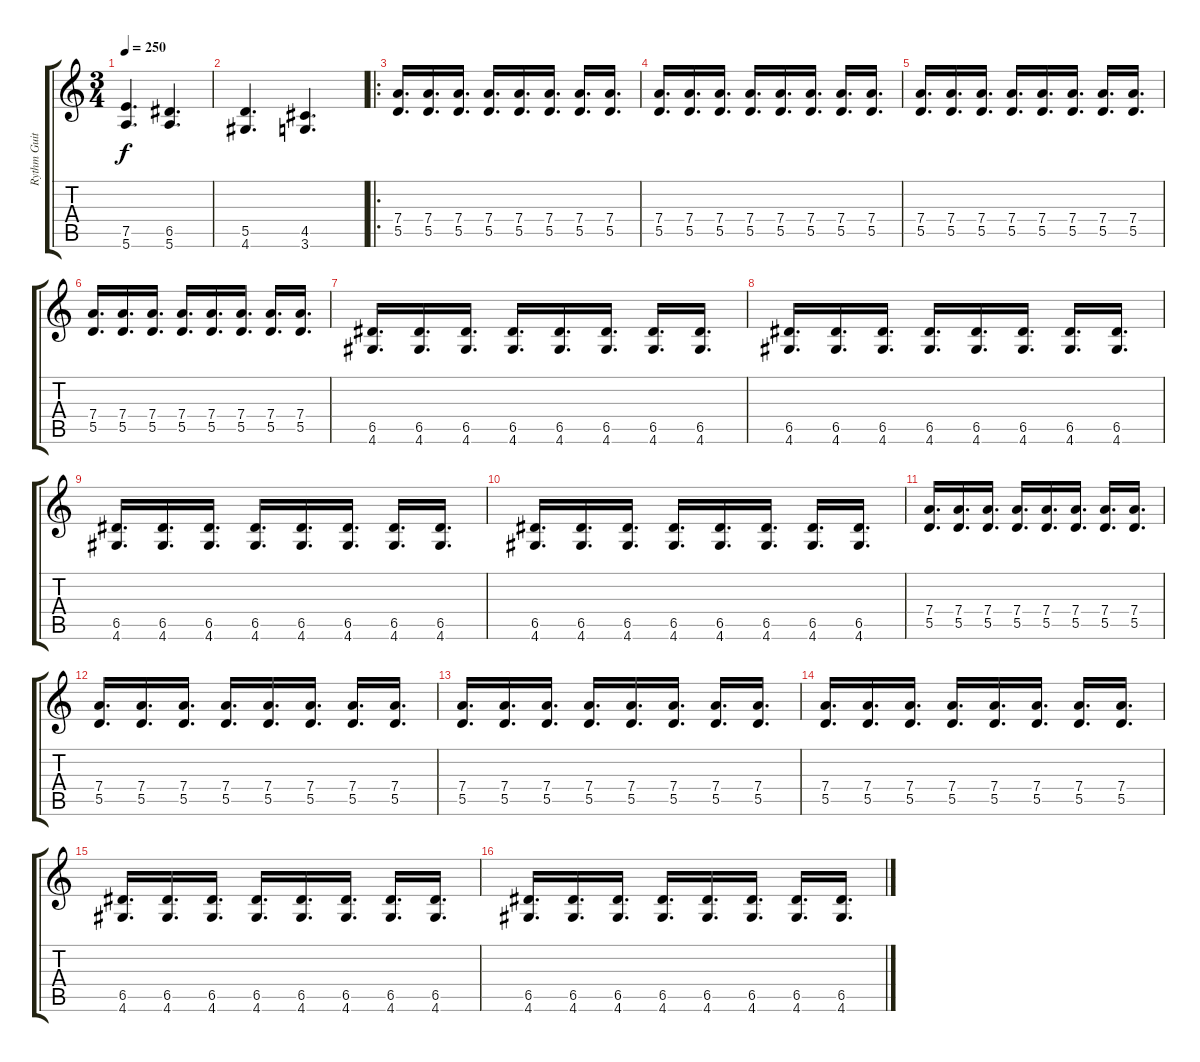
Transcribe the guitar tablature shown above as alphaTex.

\track ("Rythm Guitar" "Rythm Guit") {instrument distortionguitar}
\staff {score tabs}
\tuning (E4 B3 G3 D3 A2 E2) {hide}
\ts (3 4)
\tempo 250
\clef g2
\ks c
(7.5 5.6).4{d dy f} (6.5 5.6).4{d} |
(5.5 4.6).4{d} (4.5 3.6).4{d} |
\ro
(7.4 5.5).16{d} (7.4 5.5).16{d} (7.4 5.5).16{d} (7.4 5.5).16{d} (7.4 5.5).16{d} (7.4 5.5).16{d} (7.4 5.5).16{d} (7.4 5.5).16{d} |
(7.4 5.5).16{d} (7.4 5.5).16{d} (7.4 5.5).16{d} (7.4 5.5).16{d} (7.4 5.5).16{d} (7.4 5.5).16{d} (7.4 5.5).16{d} (7.4 5.5).16{d} |
(7.4 5.5).16{d} (7.4 5.5).16{d} (7.4 5.5).16{d} (7.4 5.5).16{d} (7.4 5.5).16{d} (7.4 5.5).16{d} (7.4 5.5).16{d} (7.4 5.5).16{d} |
(7.4 5.5).16{d} (7.4 5.5).16{d} (7.4 5.5).16{d} (7.4 5.5).16{d} (7.4 5.5).16{d} (7.4 5.5).16{d} (7.4 5.5).16{d} (7.4 5.5).16{d} |
(6.5 4.6).16{d} (6.5 4.6).16{d} (6.5 4.6).16{d} (6.5 4.6).16{d} (6.5 4.6).16{d} (6.5 4.6).16{d} (6.5 4.6).16{d} (6.5 4.6).16{d} |
(6.5 4.6).16{d} (6.5 4.6).16{d} (6.5 4.6).16{d} (6.5 4.6).16{d} (6.5 4.6).16{d} (6.5 4.6).16{d} (6.5 4.6).16{d} (6.5 4.6).16{d} |
(6.5 4.6).16{d} (6.5 4.6).16{d} (6.5 4.6).16{d} (6.5 4.6).16{d} (6.5 4.6).16{d} (6.5 4.6).16{d} (6.5 4.6).16{d} (6.5 4.6).16{d} |
(6.5 4.6).16{d} (6.5 4.6).16{d} (6.5 4.6).16{d} (6.5 4.6).16{d} (6.5 4.6).16{d} (6.5 4.6).16{d} (6.5 4.6).16{d} (6.5 4.6).16{d} |
(7.4 5.5).16{d} (7.4 5.5).16{d} (7.4 5.5).16{d} (7.4 5.5).16{d} (7.4 5.5).16{d} (7.4 5.5).16{d} (7.4 5.5).16{d} (7.4 5.5).16{d} |
(7.4 5.5).16{d} (7.4 5.5).16{d} (7.4 5.5).16{d} (7.4 5.5).16{d} (7.4 5.5).16{d} (7.4 5.5).16{d} (7.4 5.5).16{d} (7.4 5.5).16{d} |
(7.4 5.5).16{d} (7.4 5.5).16{d} (7.4 5.5).16{d} (7.4 5.5).16{d} (7.4 5.5).16{d} (7.4 5.5).16{d} (7.4 5.5).16{d} (7.4 5.5).16{d} |
(7.4 5.5).16{d} (7.4 5.5).16{d} (7.4 5.5).16{d} (7.4 5.5).16{d} (7.4 5.5).16{d} (7.4 5.5).16{d} (7.4 5.5).16{d} (7.4 5.5).16{d} |
(6.5 4.6).16{d} (6.5 4.6).16{d} (6.5 4.6).16{d} (6.5 4.6).16{d} (6.5 4.6).16{d} (6.5 4.6).16{d} (6.5 4.6).16{d} (6.5 4.6).16{d} |
(6.5 4.6).16{d} (6.5 4.6).16{d} (6.5 4.6).16{d} (6.5 4.6).16{d} (6.5 4.6).16{d} (6.5 4.6).16{d} (6.5 4.6).16{d} (6.5 4.6).16{d}
